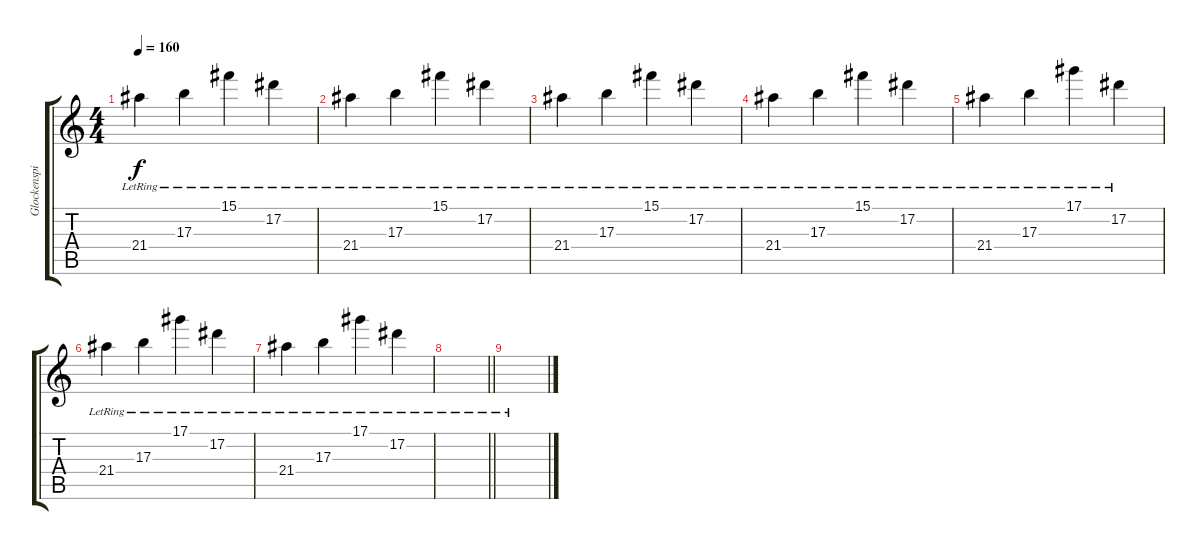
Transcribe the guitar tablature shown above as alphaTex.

\track ("Glockenspiel #2" "Glockenspi") {instrument vibraphone}
\staff {score tabs}
\tuning (Eb5 Bb4 Gb4 Db4 Ab3 Db3) {hide}
\ts (4 4)
\tempo 160
\clef g2
\ks c
21.4{lr}.4{dy f} 17.3{lr}.4 15.1{lr}.4 17.2{lr}.4 |
21.4{lr}.4 17.3{lr}.4 15.1{lr}.4 17.2{lr}.4 |
21.4{lr}.4 17.3{lr}.4 15.1{lr}.4 17.2{lr}.4 |
21.4{lr}.4 17.3{lr}.4 15.1{lr}.4 17.2{lr}.4 |
21.4{lr}.4 17.3{lr}.4 17.1{lr}.4 17.2{lr}.4 |
21.4{lr}.4 17.3{lr}.4 17.1{lr}.4 17.2{lr}.4 |
21.4{lr}.4 17.3{lr}.4 17.1{lr}.4 17.2{lr}.4 |
\barLineRight lightlight
|
\section ("" "")
